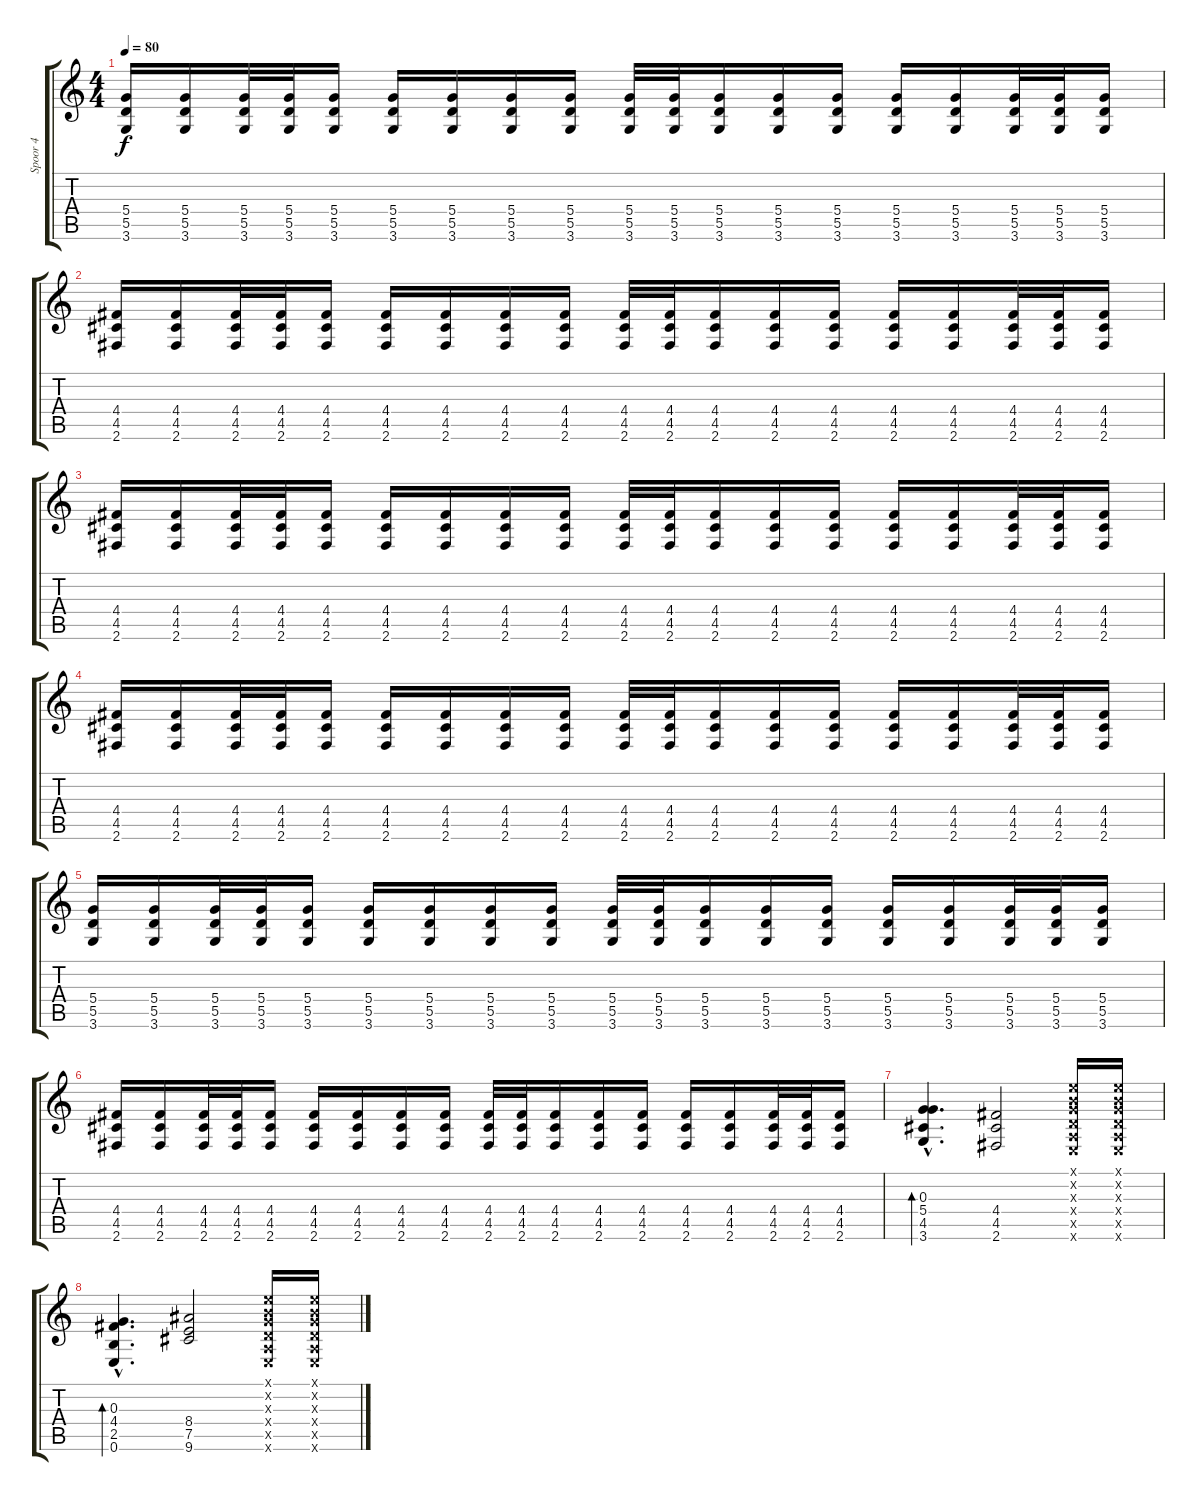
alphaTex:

\track ("Spoor 4" "Spoor 4") {instrument overdrivenguitar}
\staff {score tabs}
\tuning (E4 B3 G3 D3 A2 E2) {hide}
\ts (4 4)
\tempo 80
\clef g2
\ks c
(5.4 5.5 3.6).16{dy f instrument overdrivenguitar} (5.4 5.5 3.6).16 (5.4 5.5 3.6).32 (5.4 5.5 3.6).32 (5.4 5.5 3.6).16 (5.4 5.5 3.6).16 (5.4 5.5 3.6).16 (5.4 5.5 3.6).16{instrument overdrivenguitar} (5.4 5.5 3.6).16 (5.4 5.5 3.6).32 (5.4 5.5 3.6).32 (5.4 5.5 3.6).16 (5.4 5.5 3.6).16 (5.4 5.5 3.6).16 (5.4 5.5 3.6).16{instrument overdrivenguitar} (5.4 5.5 3.6).16 (5.4 5.5 3.6).32 (5.4 5.5 3.6).32 (5.4 5.5 3.6).16 |
(4.4 4.5 2.6).16{instrument overdrivenguitar} (4.4 4.5 2.6).16 (4.4 4.5 2.6).32 (4.4 4.5 2.6).32 (4.4 4.5 2.6).16 (4.4 4.5 2.6).16 (4.4 4.5 2.6).16 (4.4 4.5 2.6).16{instrument overdrivenguitar} (4.4 4.5 2.6).16 (4.4 4.5 2.6).32 (4.4 4.5 2.6).32 (4.4 4.5 2.6).16 (4.4 4.5 2.6).16 (4.4 4.5 2.6).16 (4.4 4.5 2.6).16{instrument overdrivenguitar} (4.4 4.5 2.6).16 (4.4 4.5 2.6).32 (4.4 4.5 2.6).32 (4.4 4.5 2.6).16 |
(4.4 4.5 2.6).16{instrument overdrivenguitar} (4.4 4.5 2.6).16 (4.4 4.5 2.6).32 (4.4 4.5 2.6).32 (4.4 4.5 2.6).16 (4.4 4.5 2.6).16 (4.4 4.5 2.6).16 (4.4 4.5 2.6).16{instrument overdrivenguitar} (4.4 4.5 2.6).16 (4.4 4.5 2.6).32 (4.4 4.5 2.6).32 (4.4 4.5 2.6).16 (4.4 4.5 2.6).16 (4.4 4.5 2.6).16 (4.4 4.5 2.6).16{instrument overdrivenguitar} (4.4 4.5 2.6).16 (4.4 4.5 2.6).32 (4.4 4.5 2.6).32 (4.4 4.5 2.6).16 |
(4.4 4.5 2.6).16{instrument overdrivenguitar} (4.4 4.5 2.6).16 (4.4 4.5 2.6).32 (4.4 4.5 2.6).32 (4.4 4.5 2.6).16 (4.4 4.5 2.6).16 (4.4 4.5 2.6).16 (4.4 4.5 2.6).16{instrument overdrivenguitar} (4.4 4.5 2.6).16 (4.4 4.5 2.6).32 (4.4 4.5 2.6).32 (4.4 4.5 2.6).16 (4.4 4.5 2.6).16 (4.4 4.5 2.6).16 (4.4 4.5 2.6).16{instrument overdrivenguitar} (4.4 4.5 2.6).16 (4.4 4.5 2.6).32 (4.4 4.5 2.6).32 (4.4 4.5 2.6).16 |
(5.4 5.5 3.6).16{instrument overdrivenguitar} (5.4 5.5 3.6).16 (5.4 5.5 3.6).32 (5.4 5.5 3.6).32 (5.4 5.5 3.6).16 (5.4 5.5 3.6).16 (5.4 5.5 3.6).16 (5.4 5.5 3.6).16{instrument overdrivenguitar} (5.4 5.5 3.6).16 (5.4 5.5 3.6).32 (5.4 5.5 3.6).32 (5.4 5.5 3.6).16 (5.4 5.5 3.6).16 (5.4 5.5 3.6).16 (5.4 5.5 3.6).16{instrument overdrivenguitar} (5.4 5.5 3.6).16 (5.4 5.5 3.6).32 (5.4 5.5 3.6).32 (5.4 5.5 3.6).16 |
(4.4 4.5 2.6).16{instrument overdrivenguitar} (4.4 4.5 2.6).16 (4.4 4.5 2.6).32 (4.4 4.5 2.6).32 (4.4 4.5 2.6).16 (4.4 4.5 2.6).16 (4.4 4.5 2.6).16 (4.4 4.5 2.6).16{instrument overdrivenguitar} (4.4 4.5 2.6).16 (4.4 4.5 2.6).32 (4.4 4.5 2.6).32 (4.4 4.5 2.6).16 (4.4 4.5 2.6).16 (4.4 4.5 2.6).16 (4.4 4.5 2.6).16{instrument overdrivenguitar} (4.4 4.5 2.6).16 (4.4 4.5 2.6).32 (4.4 4.5 2.6).32 (4.4 4.5 2.6).16 |
(0.3{hac} 5.4{hac} 4.5{hac} 3.6{hac}).4{d bd 480} (4.4 4.5 2.6).2 (0.1{x} 0.2{x} 0.3{x} 0.4{x} 0.5{x} 0.6{x}).16 (0.1{x} 0.2{x} 0.3{x} 0.4{x} 0.5{x} 0.6{x}).16 |
(0.3{hac} 4.4{hac} 2.5{hac} 0.6{hac}).4{d bd 480} (8.4 7.5 9.6).2 (0.1{x} 0.2{x} 0.3{x} 0.4{x} 0.5{x} 0.6{x}).16 (0.1{x} 0.2{x} 0.3{x} 0.4{x} 0.5{x} 0.6{x}).16
